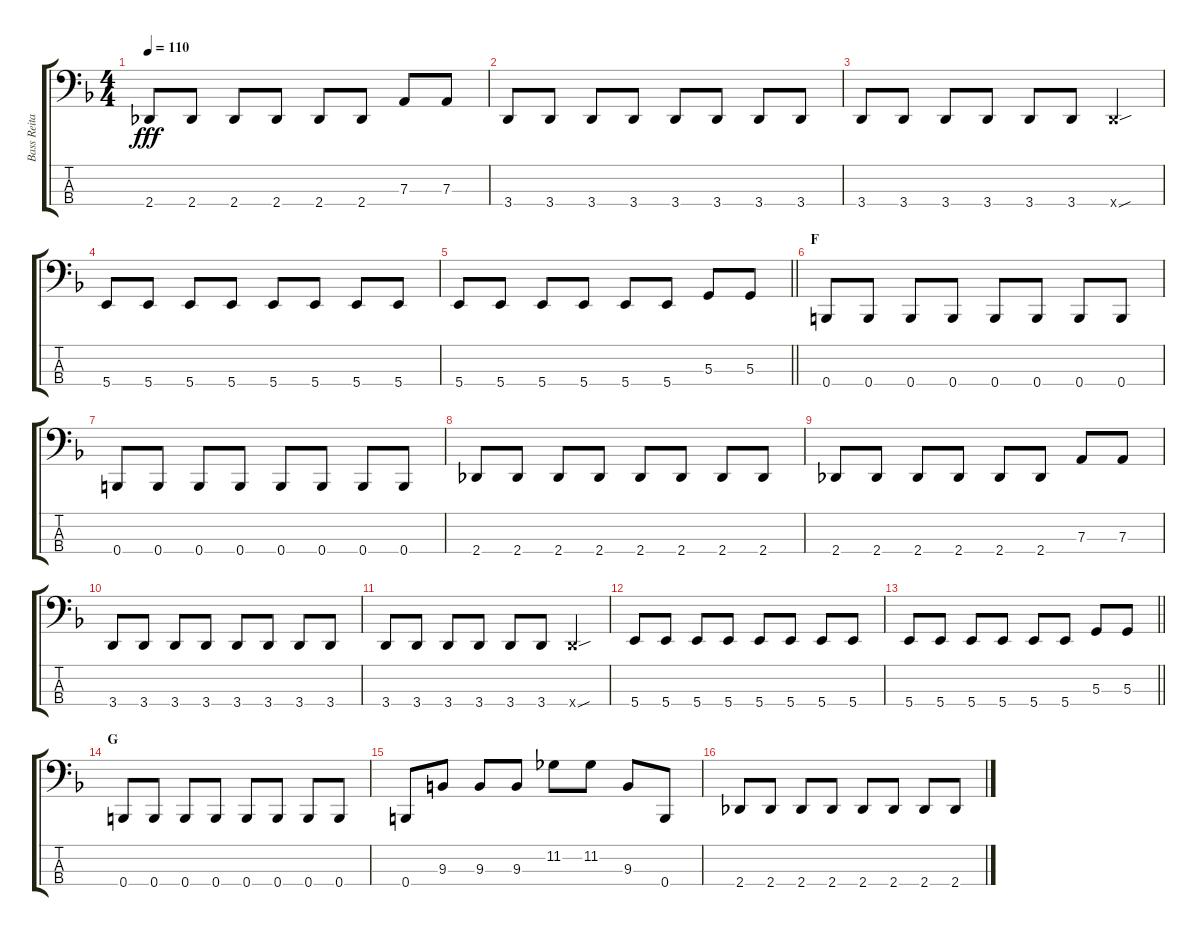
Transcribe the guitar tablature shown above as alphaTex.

\track ("Bass Reita" "Bass Reita") {instrument electricbasspick}
\staff {score tabs}
\tuning (C2 G1 D1 B0) {hide}
\ts (4 4)
\tempo 110
\clef f4
\ks f
2.4.8{dy fff} 2.4.8 2.4.8 2.4.8 2.4.8 2.4.8 7.3.8 7.3.8 |
3.4.8 3.4.8 3.4.8 3.4.8 3.4.8 3.4.8 3.4.8 3.4.8 |
3.4.8 3.4.8 3.4.8 3.4.8 3.4.8 3.4.8 3.4{sou x}.4 |
5.4.8 5.4.8 5.4.8 5.4.8 5.4.8 5.4.8 5.4.8 5.4.8 |
\barLineRight lightlight
5.4.8 5.4.8 5.4.8 5.4.8 5.4.8 5.4.8 5.3.8 5.3.8 |
\section ("" "F")
0.4.8 0.4.8 0.4.8 0.4.8 0.4.8 0.4.8 0.4.8 0.4.8 |
0.4.8 0.4.8 0.4.8 0.4.8 0.4.8 0.4.8 0.4.8 0.4.8 |
2.4.8 2.4.8 2.4.8 2.4.8 2.4.8 2.4.8 2.4.8 2.4.8 |
2.4.8 2.4.8 2.4.8 2.4.8 2.4.8 2.4.8 7.3.8 7.3.8 |
3.4.8 3.4.8 3.4.8 3.4.8 3.4.8 3.4.8 3.4.8 3.4.8 |
3.4.8 3.4.8 3.4.8 3.4.8 3.4.8 3.4.8 3.4{sou x}.4 |
5.4.8 5.4.8 5.4.8 5.4.8 5.4.8 5.4.8 5.4.8 5.4.8 |
\barLineRight lightlight
5.4.8 5.4.8 5.4.8 5.4.8 5.4.8 5.4.8 5.3.8 5.3.8 |
\section ("" "G")
0.4.8 0.4.8 0.4.8 0.4.8 0.4.8 0.4.8 0.4.8 0.4.8 |
0.4.8 9.3.8 9.3.8 9.3.8 11.2.8 11.2.8 9.3.8 0.4.8 |
2.4.8 2.4.8 2.4.8 2.4.8 2.4.8 2.4.8 2.4.8 2.4.8
